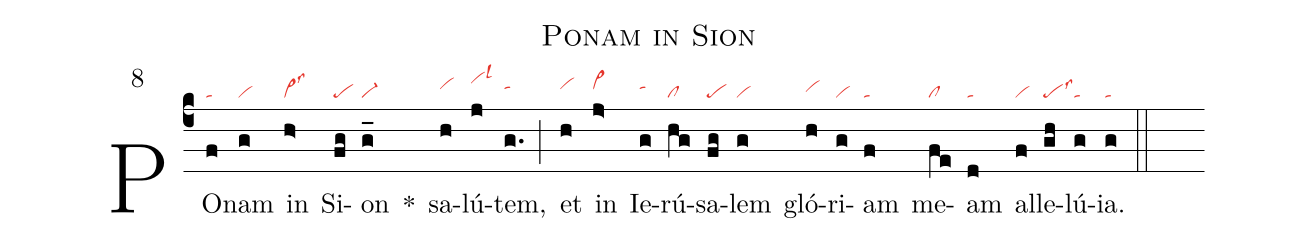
name: Ponam in Sion;
mode: 8;
nabc-lines: 1;
%%
(c4)
PO(f|ta)nam(g|vi) in(h>|vi>lss3) Si(fg|pe)on(g_|vi-) *()
sa(h|vihi)lú(j|vihklsl3)tem,(g.|tahi) (;)
et(h|vihi) in(j>|vi>hi) Ie(g|tahi)rú(hg|cl)sa(fg|pe)lem(g|vi) gló(h|vihh)ri(g|vi)am(f|ta) me(fe|cl)am(d|ta) al(f|vi)le(gh|pelss3)lú(g|ta)ia.(g|ta) (::)
